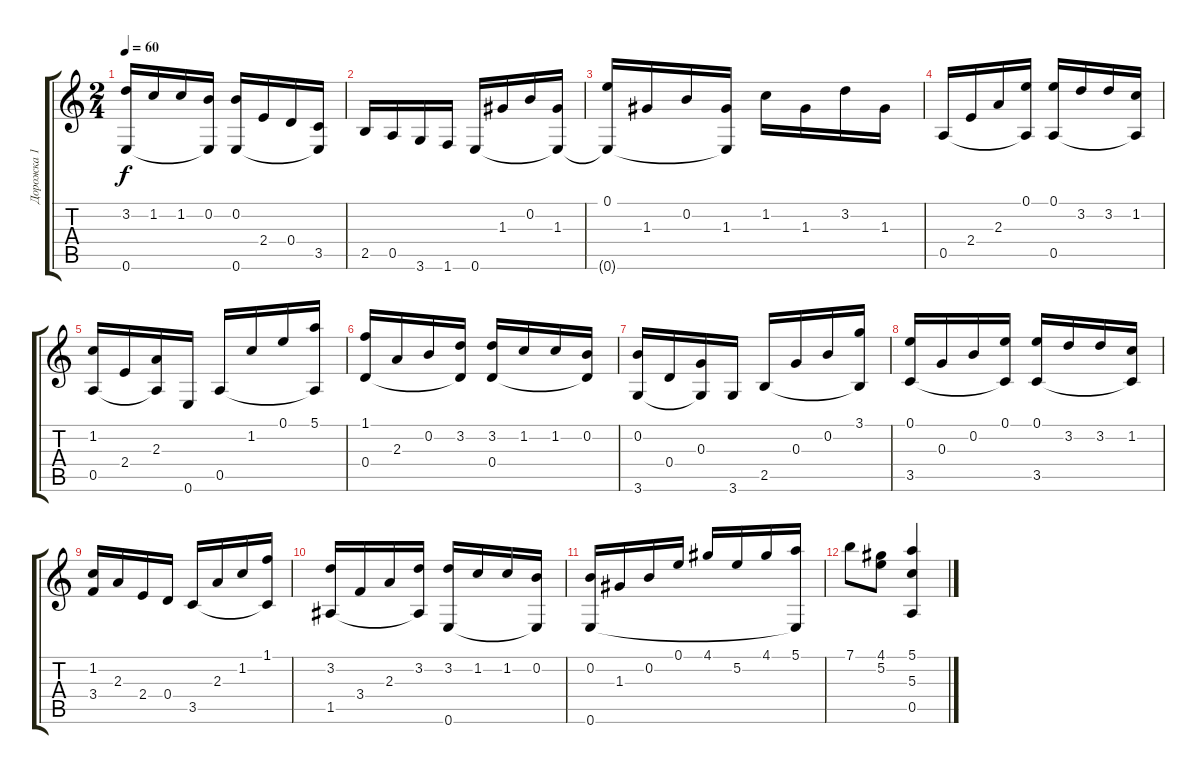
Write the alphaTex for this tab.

\track ("Дорожка 1" "Дорожка 1") {instrument acousticguitarnylon}
\staff {score tabs}
\tuning (E4 B3 G3 D3 A2 E2) {hide}
\ts (2 4)
\tempo 60
\clef g2
\ks c
(3.2 0.6).16{dy f} 1.2.16 1.2.16 (0.2 0.6{t}).16 (0.2 0.6).16 2.4.16 0.4.16 (3.5 0.6{t}).16 |
2.5.16 0.5.16 3.6.16 1.6.16 0.6.16 1.3.16 0.2.16 (1.3 0.6{t}).16 |
(0.1 0.6{t}).16 1.3.16 0.2.16 (1.3 0.6{t}).16 1.2.16 1.3.16 3.2.16 1.3.16 |
0.5.16 2.4.16 2.3.16 (0.1 0.5{t}).16 (0.1 0.5).16 3.2.16 3.2.16 (1.2 0.5{t}).16 |
(1.2 0.5).16 2.4.16 (2.3 0.5{t}).16 0.6.16 0.5.16 1.2.16 0.1.16 (5.1 0.5{t}).16 |
(1.1 0.4).16 2.3.16 0.2.16 (3.2 0.4{t}).16 (3.2 0.4).16 1.2.16 1.2.16 (0.2 0.4{t}).16 |
(0.2 3.6).16 0.4.16 (0.3 3.6{t}).16 3.6.16 2.5.16 0.3.16 0.2.16 (3.1 2.5{t}).16 |
(0.1 3.5).16 0.3.16 0.2.16 (0.1 3.5{t}).16 (0.1 3.5).16 3.2.16 3.2.16 (1.2 3.5{t}).16 |
(1.2 3.4).16 2.3.16 2.4.16 0.4.16 3.5.16 2.3.16 1.2.16 (1.1 3.5{t}).16 |
(3.2 1.5).16 3.4.16 2.3.16 (3.2 1.5{t}).16 (3.2 0.6).16 1.2.16 1.2.16 (0.2 0.6{t}).16 |
(0.2 0.6).16 1.3.16 0.2.16 0.1.16 4.1.16 5.2.16 4.1.16 (5.1 0.6{t}).16 |
7.1.8 (4.1 5.2).8 (5.1 5.3 0.5).4
